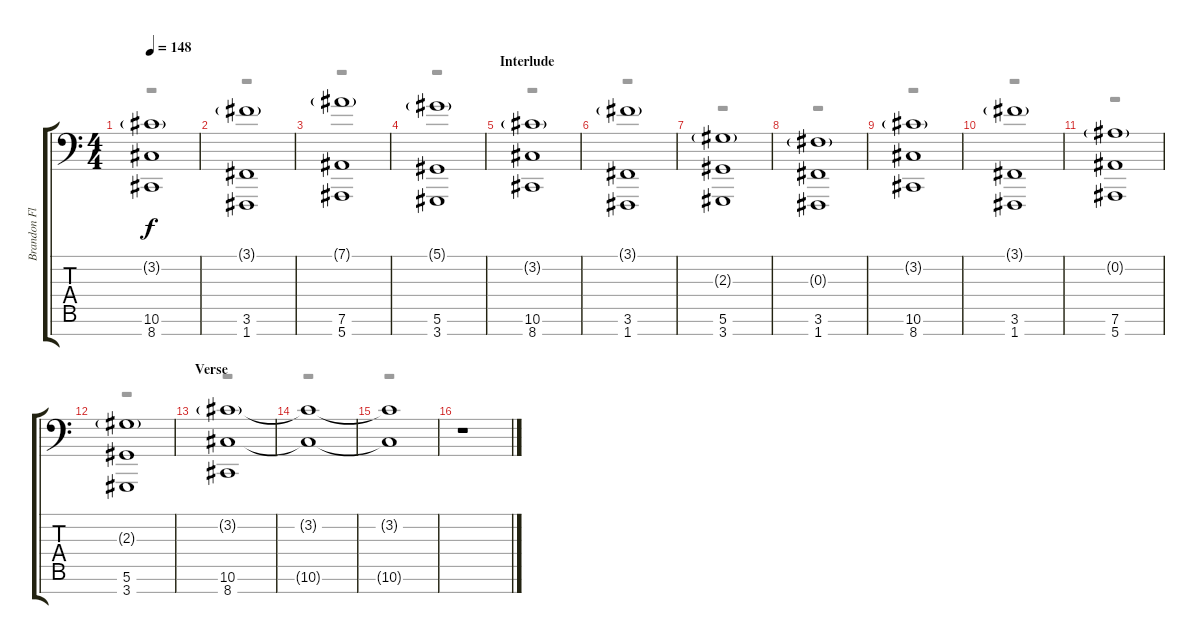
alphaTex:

\track ("Brandon Flowers - Synthesizer 1" "Brandon Fl") {instrument lead2sawtooth}
\staff {score tabs}
\tuning (Eb4 Bb3 Gb3 Db3 Ab2 Eb2 F1) {hide}
\voice
\ts (4 4)
\tempo 148
\clef f4
\ks c
(3.2{g} 10.6 8.7).1{dy f} |
(3.1{g} 3.6 1.7).1 |
(7.1{g} 7.6 5.7).1 |
(5.1{g} 5.6 3.7).1 |
\section ("" "Interlude")
(3.2{g} 10.6 8.7).1 |
(3.1{g} 3.6 1.7).1 |
(2.3{g} 5.6 3.7).1 |
(0.3{g} 3.6 1.7).1 |
(3.2{g} 10.6 8.7).1 |
(3.1{g} 3.6 1.7).1 |
(0.2{g} 7.6 5.7).1 |
(2.3{g} 5.6 3.7).1 |
\section ("" "Verse")
(3.2{g} 10.6 8.7).1 |
(3.2{t} 10.6{t}).1 |
(3.2{t} 10.6{t}).1 |
r.1
\voice
\clef f4
\ottava regular
\simile none
\ks c
r.1{dy f} |
r.1 |
r.1 |
r.1 |
r.1 |
r.1 |
r.1 |
r.1 |
r.1 |
r.1 |
r.1 |
r.1 |
r.1 |
r.1 |
r.1 |
r.1
